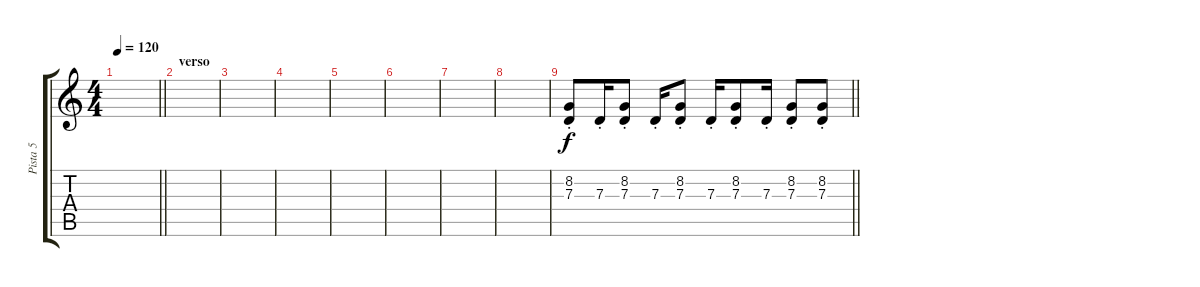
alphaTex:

\track ("Pista 5" "Pista 5") {instrument accordion}
\staff {score tabs}
\tuning (E4 B3 G3 D3 A2 E2) {hide}
\ts (4 4)
\tempo 120
\clef g2
\barLineRight lightlight
\ks c
|
\section ("" "verso")
|
|
|
|
|
|
|
\barLineRight lightlight
(8.2 7.3{st}).8 7.3{st}.16 (8.2{st} 7.3{st}).8 7.3{st}.16 (8.2{st} 7.3{st}).8 7.3{st}.16 (8.2{st} 7.3{st}).8 7.3{st}.16 (8.2{st} 7.3{st}).8 (8.2{st} 7.3{st}).8
